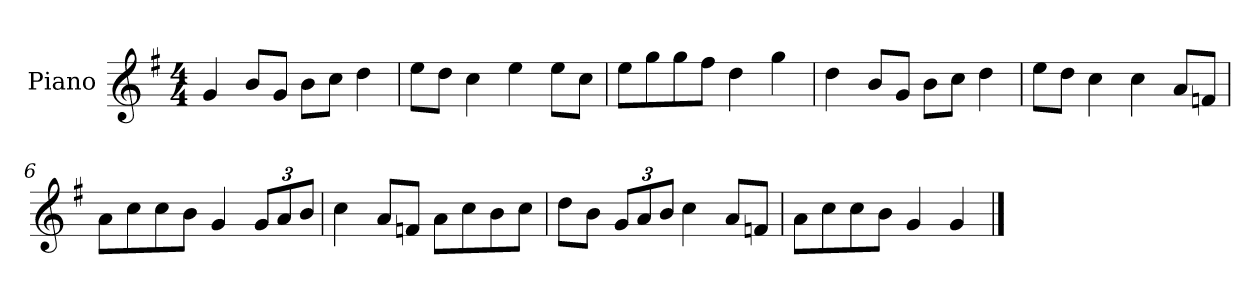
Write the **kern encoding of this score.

**kern
*part1
*staff1
*I"Piano
*I'P-no
*clefG2
*k[f#]
*M4/4
*MM90
=1
4g/
8b/L
8g/J
8b\L
8cc\J
4dd\
=2
8ee\L
8dd\J
4cc\
4ee\
8ee\L
8cc\J
=3
8ee\L
8gg\
8gg\
8ff#\J
4dd\
4gg\
=4
4dd\
8b/L
8g/J
8b\L
8cc\J
4dd\
=5
8ee\L
8dd\J
4cc\
4cc\
8a/L
8fn/J
=6
8a\L
8cc\
8cc\
8b\J
4g/
*Xbrackettup
12g/L
12a/
12b/J
!!LO:LB:g=z
=7
4cc\
8a/L
8fn/J
8a\L
8cc\
8b\
8cc\J
=8
8dd\L
8b\J
12g/L
12a/
12b/J
4cc\
8a/L
8fn/J
=9
8a\L
8cc\
8cc\
8b\J
4g/
4g/
==
*-
